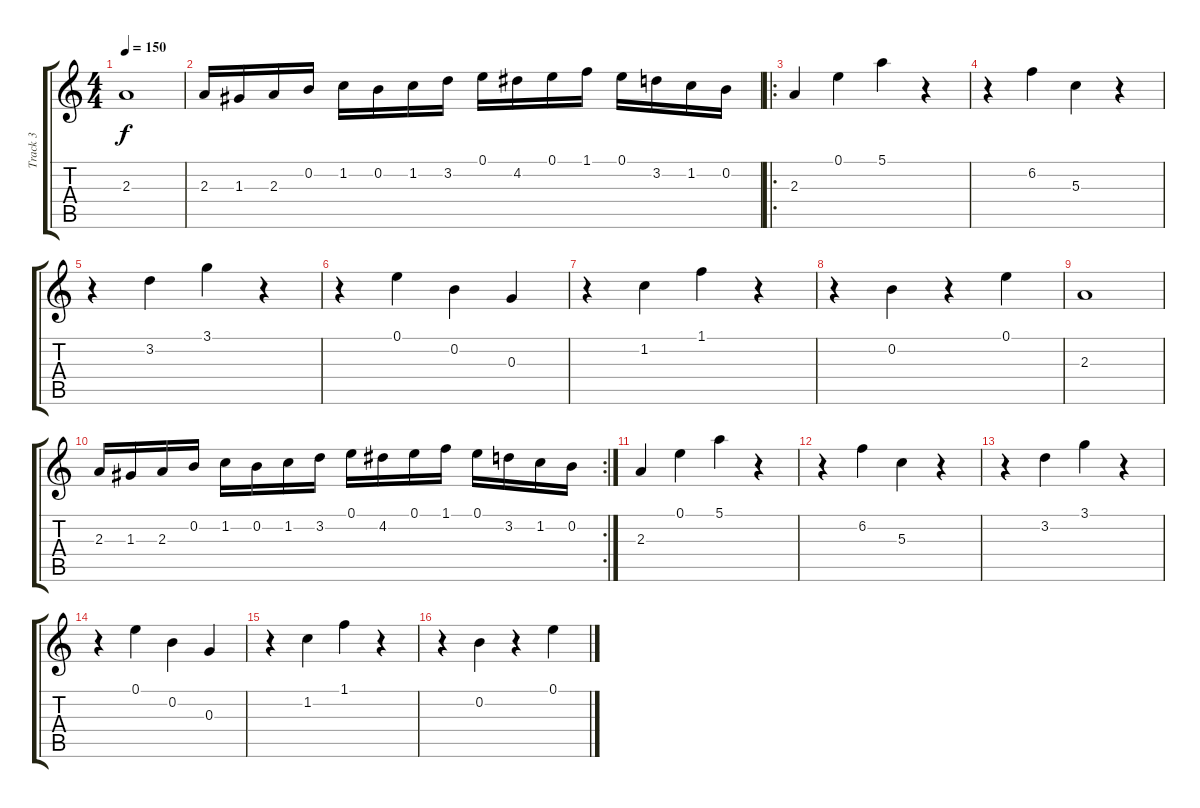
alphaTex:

\track ("Track 3" "Track 3") {instrument pizzicatostrings}
\staff {score tabs}
\tuning (E5 B4 G4 D4 A3 E3) {hide}
\ts (4 4)
\tempo 150
\clef g2
\ks c
2.3.1{dy f} |
2.3.16 1.3.16 2.3.16 0.2.16 1.2.16 0.2.16 1.2.16 3.2.16 0.1.16 4.2.16 0.1.16 1.1.16 0.1.16 3.2.16 1.2.16 0.2.16 |
\ro
2.3.4 0.1.4 5.1.4 r.4 |
r.4 6.2.4 5.3.4 r.4 |
r.4 3.2.4 3.1.4 r.4 |
r.4 0.1.4 0.2.4 0.3.4 |
r.4 1.2.4 1.1.4 r.4 |
r.4 0.2.4 r.4 0.1.4 |
2.3.1 |
\rc 2
2.3.16 1.3.16 2.3.16 0.2.16 1.2.16 0.2.16 1.2.16 3.2.16 0.1.16 4.2.16 0.1.16 1.1.16 0.1.16 3.2.16 1.2.16 0.2.16 |
2.3.4 0.1.4 5.1.4 r.4 |
r.4 6.2.4 5.3.4 r.4 |
r.4 3.2.4 3.1.4 r.4 |
r.4 0.1.4 0.2.4 0.3.4 |
r.4 1.2.4 1.1.4 r.4 |
r.4 0.2.4 r.4 0.1.4
